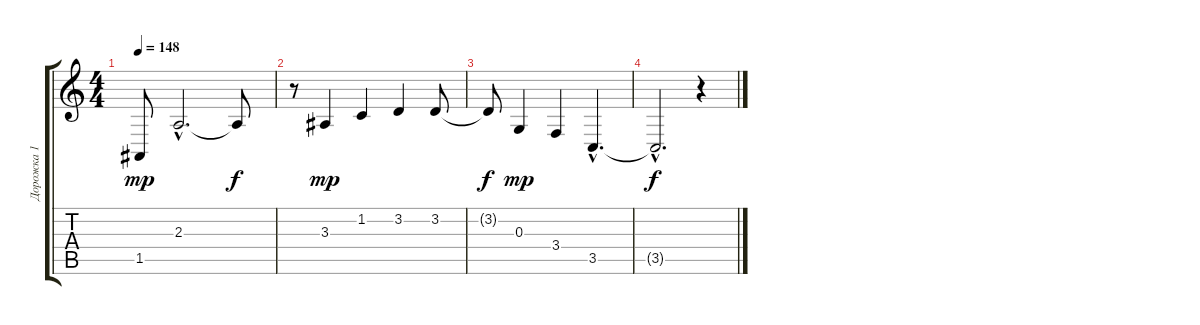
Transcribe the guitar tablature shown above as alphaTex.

\track ("Дорожка 1" "Дорожка 1") {instrument celesta}
\staff {score tabs}
\tuning (E4 B3 G3 D3 A2 E2) {hide}
\ts (4 4)
\tempo 148
\clef g2
\ks c
1.5.8{dy mp} 2.3{hac}.2{d} 2.3{t}.8{dy f} |
r.8 3.3.4{dy mp} 1.2.4 3.2.4 3.2.8 |
3.2{t}.8{dy f} 0.3.4{dy mp} 3.4.4 3.5{hac}.4{d} |
3.5{hac t}.2{d dy f} r.4
